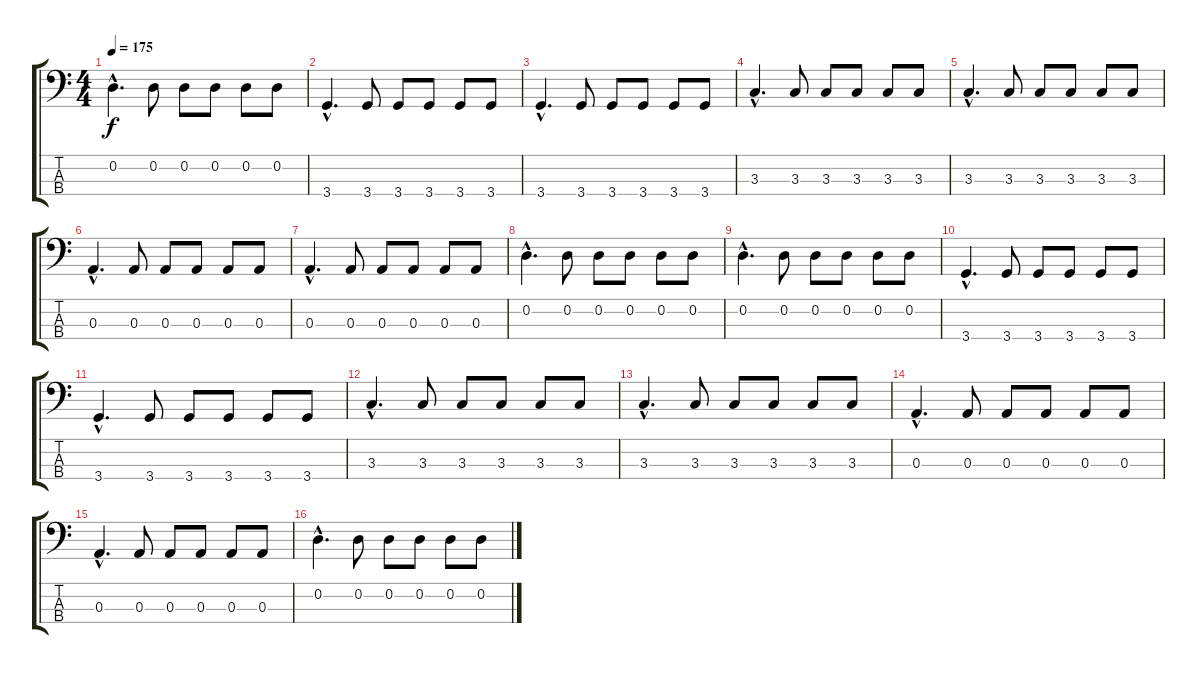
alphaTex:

\track "" {instrument electricbassfinger}
\staff {score tabs}
\tuning (G2 D2 A1 E1) {hide}
\ts (4 4)
\tempo 175
\clef f4
\ks c
0.2{hac}.4{d dy f} 0.2.8 0.2.8 0.2.8 0.2.8 0.2.8 |
3.4{hac}.4{d} 3.4.8 3.4.8 3.4.8 3.4.8 3.4.8 |
3.4{hac}.4{d} 3.4.8 3.4.8 3.4.8 3.4.8 3.4.8 |
3.3{hac}.4{d} 3.3.8 3.3.8 3.3.8 3.3.8 3.3.8 |
3.3{hac}.4{d} 3.3.8 3.3.8 3.3.8 3.3.8 3.3.8 |
0.3{hac}.4{d} 0.3.8 0.3.8 0.3.8 0.3.8 0.3.8 |
0.3{hac}.4{d} 0.3.8 0.3.8 0.3.8 0.3.8 0.3.8 |
0.2{hac}.4{d} 0.2.8 0.2.8 0.2.8 0.2.8 0.2.8 |
0.2{hac}.4{d} 0.2.8 0.2.8 0.2.8 0.2.8 0.2.8 |
3.4{hac}.4{d} 3.4.8 3.4.8 3.4.8 3.4.8 3.4.8 |
3.4{hac}.4{d} 3.4.8 3.4.8 3.4.8 3.4.8 3.4.8 |
3.3{hac}.4{d} 3.3.8 3.3.8 3.3.8 3.3.8 3.3.8 |
3.3{hac}.4{d} 3.3.8 3.3.8 3.3.8 3.3.8 3.3.8 |
0.3{hac}.4{d} 0.3.8 0.3.8 0.3.8 0.3.8 0.3.8 |
0.3{hac}.4{d} 0.3.8 0.3.8 0.3.8 0.3.8 0.3.8 |
0.2{hac}.4{d} 0.2.8 0.2.8 0.2.8 0.2.8 0.2.8
